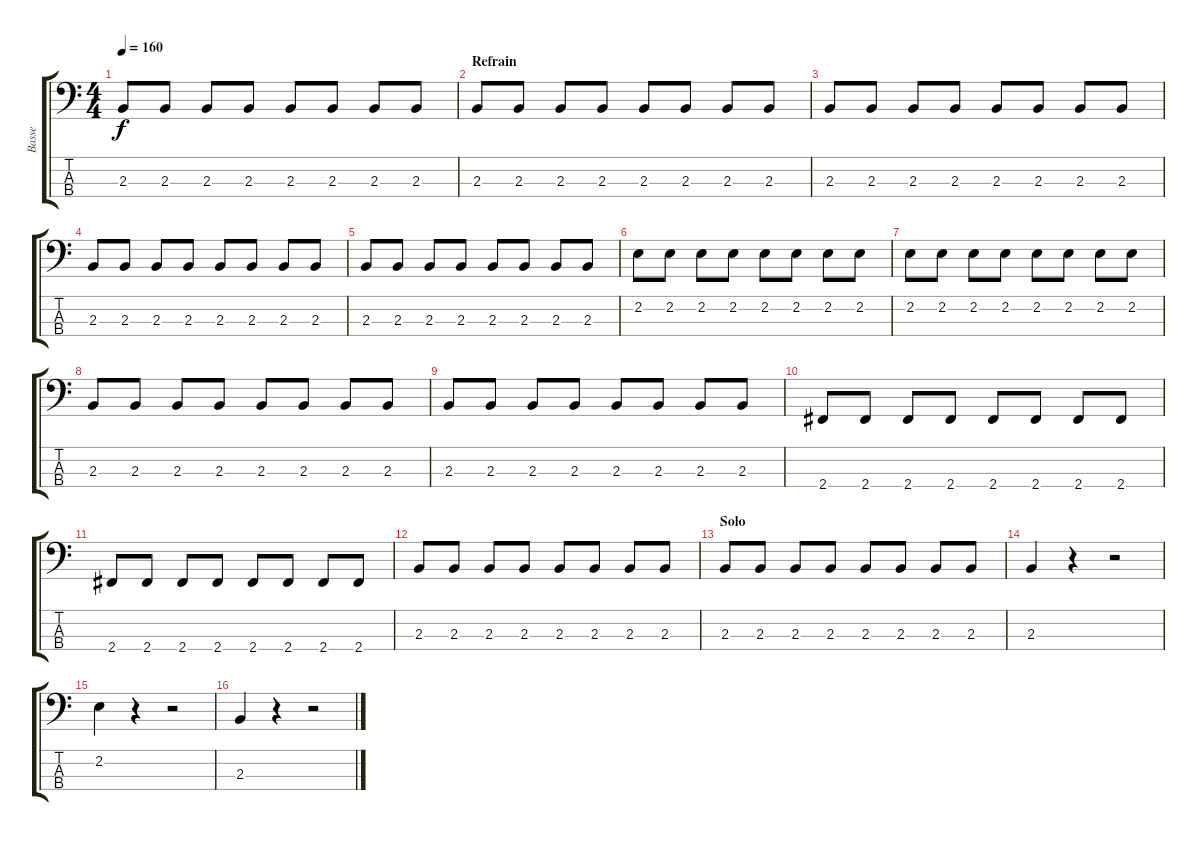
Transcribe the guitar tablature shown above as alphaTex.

\track ("Basse" "Basse") {instrument electricbassfinger}
\staff {score tabs}
\tuning (G2 D2 A1 E1) {hide}
\ts (4 4)
\tempo 160
\clef f4
\ks c
2.3.8{dy f} 2.3.8 2.3.8 2.3.8 2.3.8 2.3.8 2.3.8 2.3.8 |
\section ("" "Refrain")
2.3.8 2.3.8 2.3.8 2.3.8 2.3.8 2.3.8 2.3.8 2.3.8 |
2.3.8 2.3.8 2.3.8 2.3.8 2.3.8 2.3.8 2.3.8 2.3.8 |
2.3.8 2.3.8 2.3.8 2.3.8 2.3.8 2.3.8 2.3.8 2.3.8 |
2.3.8 2.3.8 2.3.8 2.3.8 2.3.8 2.3.8 2.3.8 2.3.8 |
2.2.8 2.2.8 2.2.8 2.2.8 2.2.8 2.2.8 2.2.8 2.2.8 |
2.2.8 2.2.8 2.2.8 2.2.8 2.2.8 2.2.8 2.2.8 2.2.8 |
2.3.8 2.3.8 2.3.8 2.3.8 2.3.8 2.3.8 2.3.8 2.3.8 |
2.3.8 2.3.8 2.3.8 2.3.8 2.3.8 2.3.8 2.3.8 2.3.8 |
2.4.8 2.4.8 2.4.8 2.4.8 2.4.8 2.4.8 2.4.8 2.4.8 |
2.4.8 2.4.8 2.4.8 2.4.8 2.4.8 2.4.8 2.4.8 2.4.8 |
2.3.8 2.3.8 2.3.8 2.3.8 2.3.8 2.3.8 2.3.8 2.3.8 |
\section ("" "Solo")
2.3.8 2.3.8 2.3.8 2.3.8 2.3.8 2.3.8 2.3.8 2.3.8 |
2.3.4 r.4 r.2 |
2.2.4 r.4 r.2 |
2.3.4 r.4 r.2
